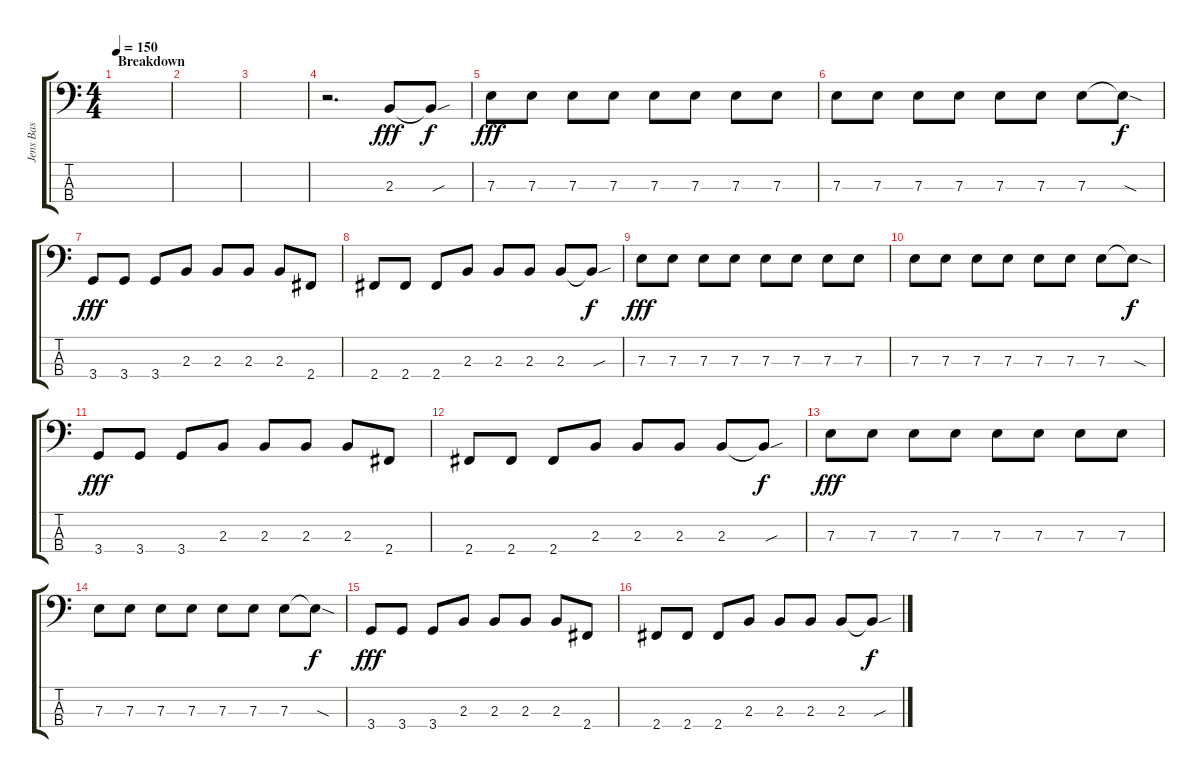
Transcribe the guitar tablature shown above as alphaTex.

\track ("Jens Bas" "Jens Bas") {instrument electricbasspick}
\staff {score tabs}
\tuning (G2 D2 A1 E1) {hide}
\ts (4 4)
\section ("" "Breakdown")
\tempo 150
\clef f4
\ks c
|
|
|
r.2{d} 2.3.8{dy fff} 2.3{sou t}.8{dy f} |
7.3.8{dy fff} 7.3.8 7.3.8 7.3.8 7.3.8 7.3.8 7.3.8 7.3.8 |
7.3.8 7.3.8 7.3.8 7.3.8 7.3.8 7.3.8 7.3.8 7.3{sod t}.8{dy f} |
3.4.8{dy fff} 3.4.8 3.4.8 2.3.8 2.3.8 2.3.8 2.3.8 2.4.8 |
2.4.8 2.4.8 2.4.8 2.3.8 2.3.8 2.3.8 2.3.8 2.3{sou t}.8{dy f} |
7.3.8{dy fff} 7.3.8 7.3.8 7.3.8 7.3.8 7.3.8 7.3.8 7.3.8 |
7.3.8 7.3.8 7.3.8 7.3.8 7.3.8 7.3.8 7.3.8 7.3{sod t}.8{dy f} |
3.4.8{dy fff} 3.4.8 3.4.8 2.3.8 2.3.8 2.3.8 2.3.8 2.4.8 |
2.4.8 2.4.8 2.4.8 2.3.8 2.3.8 2.3.8 2.3.8 2.3{sou t}.8{dy f} |
7.3.8{dy fff} 7.3.8 7.3.8 7.3.8 7.3.8 7.3.8 7.3.8 7.3.8 |
7.3.8 7.3.8 7.3.8 7.3.8 7.3.8 7.3.8 7.3.8 7.3{sod t}.8{dy f} |
3.4.8{dy fff} 3.4.8 3.4.8 2.3.8 2.3.8 2.3.8 2.3.8 2.4.8 |
2.4.8 2.4.8 2.4.8 2.3.8 2.3.8 2.3.8 2.3.8 2.3{sou t}.8{dy f}
